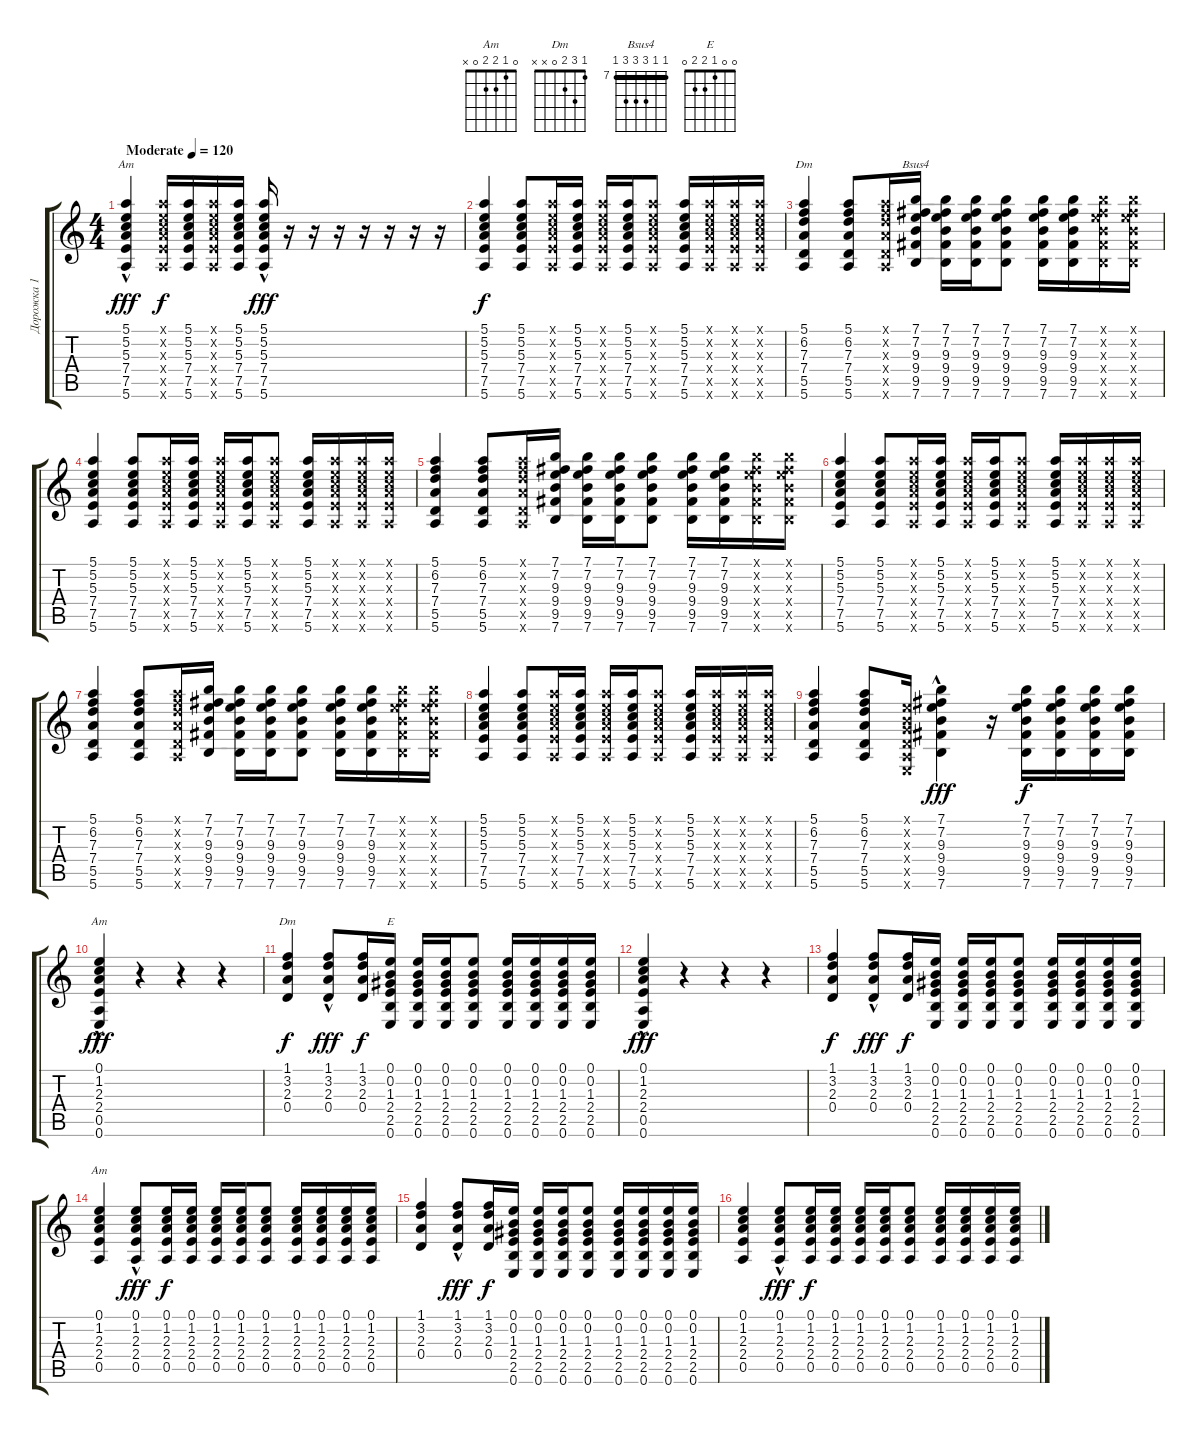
\track ("Дорожка 1" "Дорожка 1") {instrument acousticguitarsteel}
\staff {score tabs}
\tuning (E4 B3 G3 D3 A2 E2) {hide}
\chord ("Am" 5 5 5 7 7 5) {firstfret 5 barre 5}
\chord ("Dm" 5 6 7 7 5 5) {firstfret 5 barre 5}
\chord ("Bsus4" 7 7 9 9 9 7) {firstfret 7 barre 7}
\chord ("Am" 0 1 2 2 0 0)
\chord ("Dm" 1 3 2 0 x x)
\chord ("E" 0 0 1 2 2 0)
\chord ("Am" 0 1 2 2 0 x)
\ts (4 4)
\tempo (120 "Moderate")
\clef g2
\ks c
(5.1{hac} 5.2{hac} 5.3{hac} 7.4{hac} 7.5{hac} 5.6{hac}).4{ch "Am" dy fff instrument acousticguitarsteel} (5.1{x} 5.2{x} 5.3{x} 7.4{x} 7.5{x} 5.6{x}).16{dy f} (5.1 5.2 5.3 7.4 7.5 5.6).16 (5.1{x} 5.2{x} 5.3{x} 7.4{x} 7.5{x} 5.6{x}).16 (5.1 5.2 5.3 7.4 7.5 5.6).16 (5.1{hac} 5.2{hac} 5.3{hac} 7.4{hac} 7.5{hac} 5.6{hac}).16{dy fff} r.16 r.16 r.16 r.16 r.16 r.16 r.16 |
(5.1 5.2 5.3 7.4 7.5 5.6).4{dy f} (5.1 5.2 5.3 7.4 7.5 5.6).8 (5.1{x} 5.2{x} 5.3{x} 7.4{x} 7.5{x} 5.6{x}).16 (5.1 5.2 5.3 7.4 7.5 5.6).16 (5.1{x} 5.2{x} 5.3{x} 7.4{x} 7.5{x} 5.6{x}).16 (5.1 5.2 5.3 7.4 7.5 5.6).16 (5.1{x} 5.2{x} 5.3{x} 7.4{x} 7.5{x} 5.6{x}).8 (5.1 5.2 5.3 7.4 7.5 5.6).16 (5.1{x} 5.2{x} 5.3{x} 7.4{x} 7.5{x} 5.6{x}).16 (5.1{x} 5.2{x} 5.3{x} 7.4{x} 7.5{x} 5.6{x}).16 (5.1{x} 5.2{x} 5.3{x} 7.4{x} 7.5{x} 5.6{x}).16 |
(5.1 6.2 7.3 7.4 5.5 5.6).4{ch "Dm"} (5.1 6.2 7.3 7.4 5.5 5.6).8 (5.1{x} 6.2{x} 7.3{x} 7.4{x} 5.5{x} 5.6{x}).16 (7.1 7.2 9.3 9.4 9.5 7.6).16{ch "Bsus4"} (7.1 7.2 9.3 9.4 9.5 7.6).16 (7.1 7.2 9.3 9.4 9.5 7.6).16 (7.1 7.2 9.3 9.4 9.5 7.6).8 (7.1 7.2 9.3 9.4 9.5 7.6).16 (7.1 7.2 9.3 9.4 9.5 7.6).16 (7.1{x} 7.2{x} 9.3{x} 9.4{x} 9.5{x} 7.6{x}).16 (7.1{x} 7.2{x} 9.3{x} 9.4{x} 9.5{x} 7.6{x}).16 |
(5.1 5.2 5.3 7.4 7.5 5.6).4 (5.1 5.2 5.3 7.4 7.5 5.6).8 (5.1{x} 5.2{x} 5.3{x} 7.4{x} 7.5{x} 5.6{x}).16 (5.1 5.2 5.3 7.4 7.5 5.6).16 (5.1{x} 5.2{x} 5.3{x} 7.4{x} 7.5{x} 5.6{x}).16 (5.1 5.2 5.3 7.4 7.5 5.6).16 (5.1{x} 5.2{x} 5.3{x} 7.4{x} 7.5{x} 5.6{x}).8 (5.1 5.2 5.3 7.4 7.5 5.6).16 (5.1{x} 5.2{x} 5.3{x} 7.4{x} 7.5{x} 5.6{x}).16 (5.1{x} 5.2{x} 5.3{x} 7.4{x} 7.5{x} 5.6{x}).16 (5.1{x} 5.2{x} 5.3{x} 7.4{x} 7.5{x} 5.6{x}).16 |
(5.1 6.2 7.3 7.4 5.5 5.6).4 (5.1 6.2 7.3 7.4 5.5 5.6).8 (5.1{x} 6.2{x} 7.3{x} 7.4{x} 5.5{x} 5.6{x}).16 (7.1 7.2 9.3 9.4 9.5 7.6).16 (7.1 7.2 9.3 9.4 9.5 7.6).16 (7.1 7.2 9.3 9.4 9.5 7.6).16 (7.1 7.2 9.3 9.4 9.5 7.6).8 (7.1 7.2 9.3 9.4 9.5 7.6).16 (7.1 7.2 9.3 9.4 9.5 7.6).16 (7.1{x} 7.2{x} 9.3{x} 9.4{x} 9.5{x} 7.6{x}).16 (7.1{x} 7.2{x} 9.3{x} 9.4{x} 9.5{x} 7.6{x}).16 |
(5.1 5.2 5.3 7.4 7.5 5.6).4 (5.1 5.2 5.3 7.4 7.5 5.6).8 (5.1{x} 5.2{x} 5.3{x} 7.4{x} 7.5{x} 5.6{x}).16 (5.1 5.2 5.3 7.4 7.5 5.6).16 (5.1{x} 5.2{x} 5.3{x} 7.4{x} 7.5{x} 5.6{x}).16 (5.1 5.2 5.3 7.4 7.5 5.6).16 (5.1{x} 5.2{x} 5.3{x} 7.4{x} 7.5{x} 5.6{x}).8 (5.1 5.2 5.3 7.4 7.5 5.6).16 (5.1{x} 5.2{x} 5.3{x} 7.4{x} 7.5{x} 5.6{x}).16 (5.1{x} 5.2{x} 5.3{x} 7.4{x} 7.5{x} 5.6{x}).16 (5.1{x} 5.2{x} 5.3{x} 7.4{x} 7.5{x} 5.6{x}).16 |
(5.1 6.2 7.3 7.4 5.5 5.6).4 (5.1 6.2 7.3 7.4 5.5 5.6).8 (5.1{x} 6.2{x} 7.3{x} 7.4{x} 5.5{x} 5.6{x}).16 (7.1 7.2 9.3 9.4 9.5 7.6).16 (7.1 7.2 9.3 9.4 9.5 7.6).16 (7.1 7.2 9.3 9.4 9.5 7.6).16 (7.1 7.2 9.3 9.4 9.5 7.6).8 (7.1 7.2 9.3 9.4 9.5 7.6).16 (7.1 7.2 9.3 9.4 9.5 7.6).16 (7.1{x} 7.2{x} 9.3{x} 9.4{x} 9.5{x} 7.6{x}).16 (7.1{x} 7.2{x} 9.3{x} 9.4{x} 9.5{x} 7.6{x}).16 |
(5.1 5.2 5.3 7.4 7.5 5.6).4 (5.1 5.2 5.3 7.4 7.5 5.6).8 (5.1{x} 5.2{x} 5.3{x} 7.4{x} 7.5{x} 5.6{x}).16 (5.1 5.2 5.3 7.4 7.5 5.6).16 (5.1{x} 5.2{x} 5.3{x} 7.4{x} 7.5{x} 5.6{x}).16 (5.1 5.2 5.3 7.4 7.5 5.6).16 (5.1{x} 5.2{x} 5.3{x} 7.4{x} 7.5{x} 5.6{x}).8 (5.1 5.2 5.3 7.4 7.5 5.6).16 (5.1{x} 5.2{x} 5.3{x} 7.4{x} 7.5{x} 5.6{x}).16 (5.1{x} 5.2{x} 5.3{x} 7.4{x} 7.5{x} 5.6{x}).16 (5.1{x} 5.2{x} 5.3{x} 7.4{x} 7.5{x} 5.6{x}).16 |
(5.1 6.2 7.3 7.4 5.5 5.6).4 (5.1 6.2 7.3 7.4 5.5 5.6).8 (0.1{x} 0.2{x} 0.3{x} 0.4{x} 0.5{x} 0.6{x}).16 (7.1{hac} 7.2{hac} 9.3{hac} 9.4{hac} 9.5{hac} 7.6{hac}).4{dy fff} r.16 (7.1 7.2 9.3 9.4 9.5 7.6).16{dy f} (7.1 7.2 9.3 9.4 9.5 7.6).16 (7.1 7.2 9.3 9.4 9.5 7.6).16 (7.1 7.2 9.3 9.4 9.5 7.6).16 |
(0.1{hac} 1.2{hac} 2.3{hac} 2.4{hac} 0.5{hac} 0.6{hac}).4{ch "Am" dy fff} r.4 r.4 r.4 |
(1.1 3.2 2.3 0.4).4{ch "Dm" dy f} (1.1{hac} 3.2{hac} 2.3{hac} 0.4{hac}).8{dy fff} (1.1 3.2 2.3 0.4).16{dy f} (0.1 0.2 1.3 2.4 2.5 0.6).16{ch "E"} (0.1 0.2 1.3 2.4 2.5 0.6).16 (0.1 0.2 1.3 2.4 2.5 0.6).16 (0.1 0.2 1.3 2.4 2.5 0.6).8 (0.1 0.2 1.3 2.4 2.5 0.6).16 (0.1 0.2 1.3 2.4 2.5 0.6).16 (0.1 0.2 1.3 2.4 2.5 0.6).16 (0.1 0.2 1.3 2.4 2.5 0.6).16 |
(0.1{hac} 1.2{hac} 2.3{hac} 2.4{hac} 0.5{hac} 0.6{hac}).4{dy fff} r.4 r.4 r.4 |
(1.1 3.2 2.3 0.4).4{dy f} (1.1{hac} 3.2{hac} 2.3{hac} 0.4{hac}).8{dy fff} (1.1 3.2 2.3 0.4).16{dy f} (0.1 0.2 1.3 2.4 2.5 0.6).16 (0.1 0.2 1.3 2.4 2.5 0.6).16 (0.1 0.2 1.3 2.4 2.5 0.6).16 (0.1 0.2 1.3 2.4 2.5 0.6).8 (0.1 0.2 1.3 2.4 2.5 0.6).16 (0.1 0.2 1.3 2.4 2.5 0.6).16 (0.1 0.2 1.3 2.4 2.5 0.6).16 (0.1 0.2 1.3 2.4 2.5 0.6).16 |
(0.1 1.2 2.3 2.4 0.5).4{ch "Am"} (0.1{hac} 1.2{hac} 2.3{hac} 2.4{hac} 0.5).8{dy fff} (0.1 1.2 2.3 2.4 0.5).16{dy f} (0.1 1.2 2.3 2.4 0.5).16 (0.1 1.2 2.3 2.4 0.5).16 (0.1 1.2 2.3 2.4 0.5).16 (0.1 1.2 2.3 2.4 0.5).8 (0.1 1.2 2.3 2.4 0.5).16 (0.1 1.2 2.3 2.4 0.5).16 (0.1 1.2 2.3 2.4 0.5).16 (0.1 1.2 2.3 2.4 0.5).16 |
(1.1 3.2 2.3 0.4).4 (1.1{hac} 3.2{hac} 2.3{hac} 0.4{hac}).8{dy fff} (1.1 3.2 2.3 0.4).16{dy f} (0.1 0.2 1.3 2.4 2.5 0.6).16 (0.1 0.2 1.3 2.4 2.5 0.6).16 (0.1 0.2 1.3 2.4 2.5 0.6).16 (0.1 0.2 1.3 2.4 2.5 0.6).8 (0.1 0.2 1.3 2.4 2.5 0.6).16 (0.1 0.2 1.3 2.4 2.5 0.6).16 (0.1 0.2 1.3 2.4 2.5 0.6).16 (0.1 0.2 1.3 2.4 2.5 0.6).16 |
(0.1 1.2 2.3 2.4 0.5).4 (0.1{hac} 1.2{hac} 2.3{hac} 2.4{hac} 0.5).8{dy fff} (0.1 1.2 2.3 2.4 0.5).16{dy f} (0.1 1.2 2.3 2.4 0.5).16 (0.1 1.2 2.3 2.4 0.5).16 (0.1 1.2 2.3 2.4 0.5).16 (0.1 1.2 2.3 2.4 0.5).8 (0.1 1.2 2.3 2.4 0.5).16 (0.1 1.2 2.3 2.4 0.5).16 (0.1 1.2 2.3 2.4 0.5).16 (0.1 1.2 2.3 2.4 0.5).16
